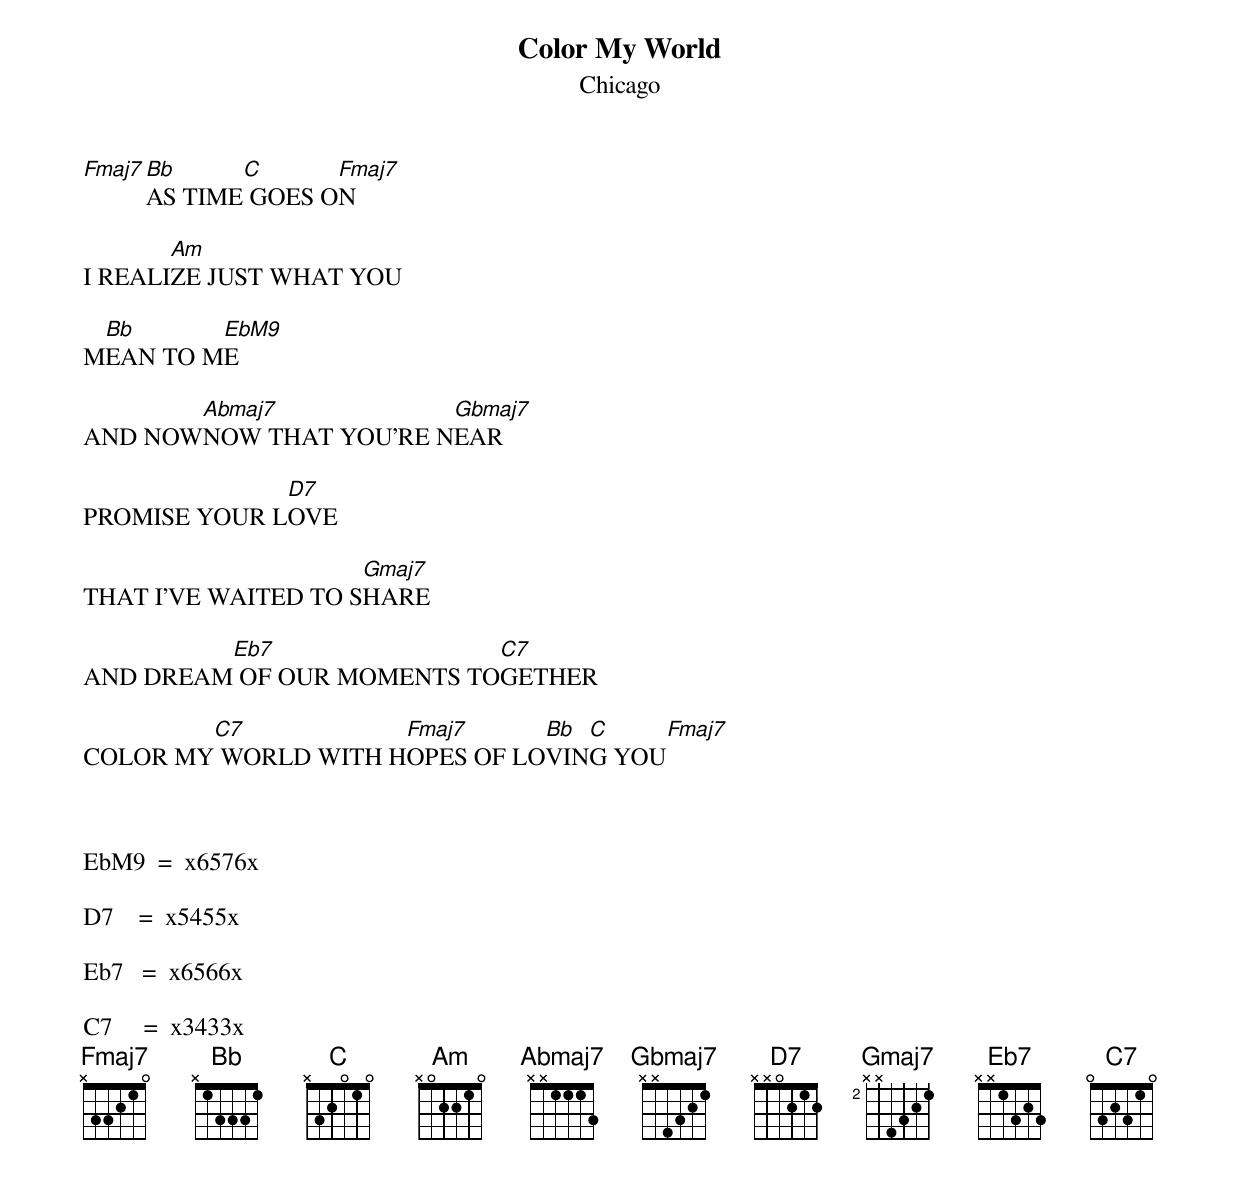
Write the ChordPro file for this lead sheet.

{title: Color My World}
{subtitle: Chicago}

[Fmaj7][Bb]AS TIME[C] GOES O[Fmaj7]N

I REALI[Am]ZE JUST WHAT YOU

M[Bb]EAN TO M[EbM9]E

AND NOW[Abmaj7]NOW THAT YOU'RE N[Gbmaj7]EAR

PROMISE YOUR L[D7]OVE

THAT I'VE WAITED TO S[Gmaj7]HARE

AND DREAM[Eb7] OF OUR MOMENTS TO[C7]GETHER

COLOR MY[C7] WORLD WITH H[Fmaj7]OPES OF LO[Bb]VIN[C]G YOU[Fmaj7]



EbM9  =  x6576x

D7    =  x5455x

Eb7   =  x6566x

C7     =  x3433x
{zoom-android-V11:1.4114501}
